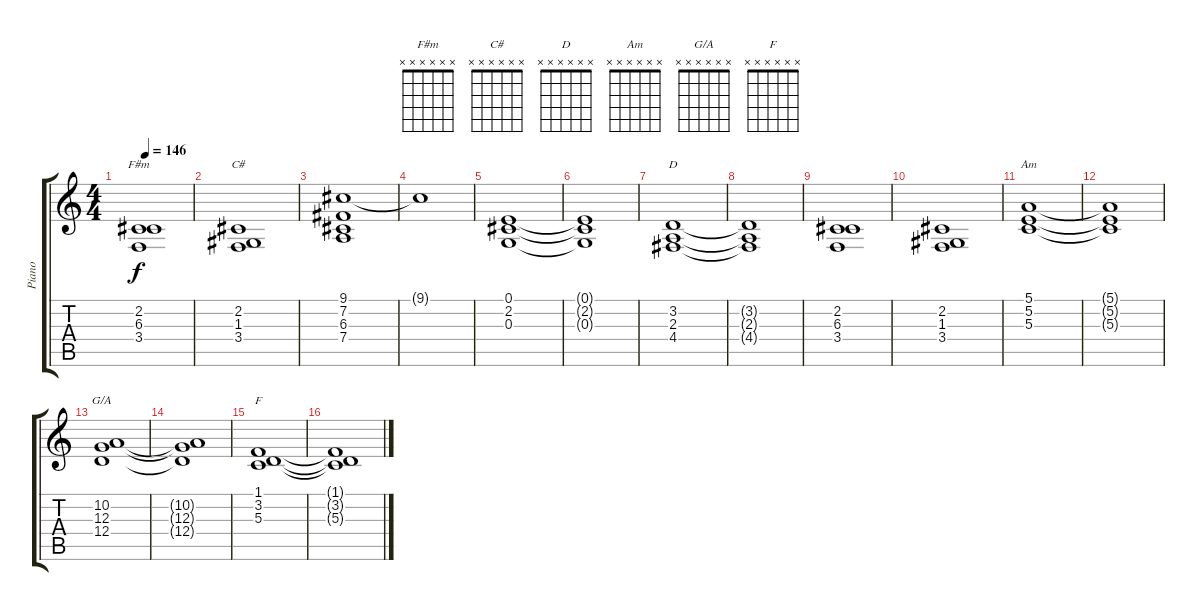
\track ("Piano" "Piano") {instrument electricpiano1}
\staff {score tabs}
\tuning (E4 B3 G3 D3 A2 E2) {hide}
\chord ("F#m" x x x x x x) {firstfret 0}
\chord ("C#" x x x x x x) {firstfret 0}
\chord ("D" x x x x x x) {firstfret 0}
\chord ("Am" x x x x x x) {firstfret 0}
\chord ("G/A" x x x x x x) {firstfret 0}
\chord ("F" x x x x x x) {firstfret 0}
\ts (4 4)
\tempo 146
\clef g2
\ks c
(2.2 6.3 3.4).1{ch "F#m" dy f} |
(2.2 1.3 3.4).1{ch "C#"} |
(9.1 7.2 6.3 7.4).1 |
9.1{t}.1 |
(0.1 2.2 0.3).1 |
(0.1{t} 2.2{t} 0.3{t}).1 |
(3.2 2.3 4.4).1{ch "D"} |
(3.2{t} 2.3{t} 4.4{t}).1 |
(2.2 6.3 3.4).1 |
(2.2 1.3 3.4).1 |
(5.1 5.2 5.3).1{ch "Am"} |
(5.1{t} 5.2{t} 5.3{t}).1 |
(10.2 12.3 12.4).1{ch "G/A"} |
(10.2{t} 12.3{t} 12.4{t}).1 |
(1.1 3.2 5.3).1{ch "F"} |
(1.1{t} 3.2{t} 5.3{t}).1
